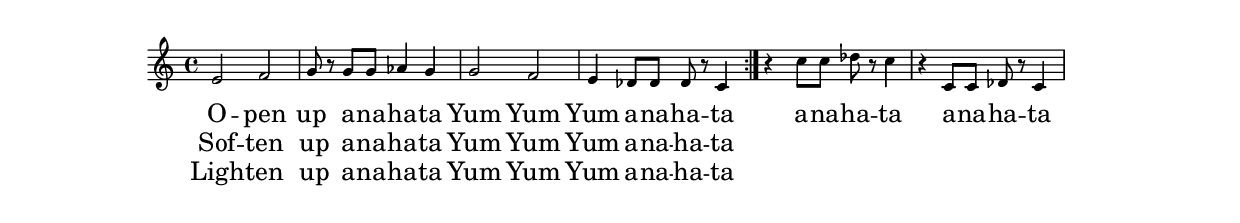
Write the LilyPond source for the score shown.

\version "2.19.45"

melody = \relative c' {
  \clef treble
  \key c \major
  \time 4/4 
  \set Score.voltaSpannerDuration = #(ly:make-moment 4/4)
	\new Voice = "words" {
			\repeat volta 2 {
				e2 f | g8 r g g aes4 g | g2 f | e4 des8 des des r c4 |
			}
			r4 c'8 c des r c4 | r4 c,8 c des r c4 | 
		}
}

text =  \lyricmode {
<<
 {
 \set stanza = #"" 
   O -- pen | up a -- na -- ha -- ta | Yum Yum | Yum a -- na -- ha -- ta |
  }
 \new Lyrics {
   \set associatedVoice = "melody"
   \set stanza = #""
   Sof -- ten | up a -- na -- ha -- ta | Yum Yum | Yum a -- na -- ha -- ta |
  }
  \new Lyrics {
   \set associatedVoice = "melody"
   \set stanza = #""
   Ligh -- ten | up a -- na -- ha -- ta | Yum Yum | Yum a -- na -- ha -- ta |
  }
>>
	a -- na -- ha -- ta | a -- na -- ha -- ta
}

\score {
  <<
    \new Staff \with { \magnifyStaff #5/7 } {
    	\new Voice = "one" { \melody }
  	}
    \new Lyrics \lyricsto "words" \text
  >>
  \layout { 
   % #(layout-set-staff-size 14)
   }
  \midi { }
}